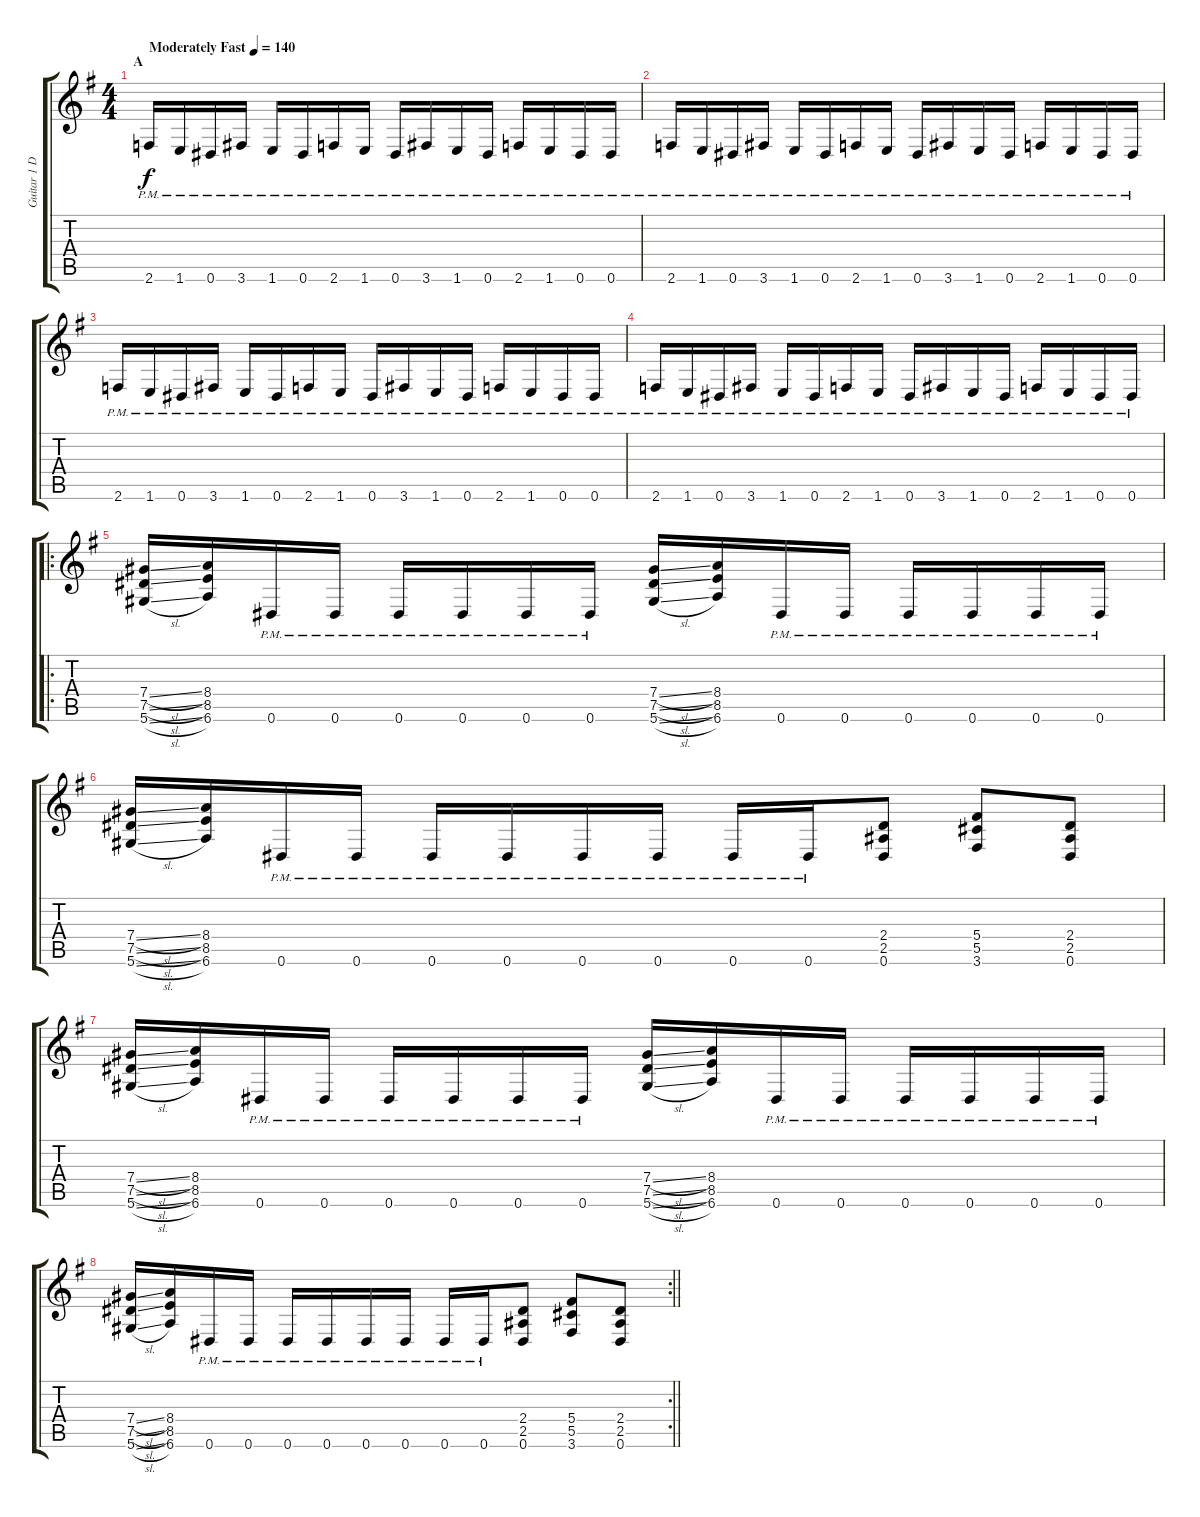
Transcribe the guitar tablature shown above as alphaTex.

\track ("Guitar 1 Doubled" "Guitar 1 D") {instrument overdrivenguitar}
\staff {score tabs}
\tuning (Eb4 Bb3 Gb3 Db3 Ab2 Eb2) {hide}
\ts (4 4)
\section ("" "A")
\tempo (140 "Moderately Fast")
\clef g2
\ks g
2.6{pm}.16{dy f instrument overdrivenguitar} 1.6{pm}.16 0.6{pm}.16 3.6{pm}.16 1.6{pm}.16 0.6{pm}.16 2.6{pm}.16 1.6{pm}.16 0.6{pm}.16 3.6{pm}.16 1.6{pm}.16 0.6{pm}.16 2.6{pm}.16 1.6{pm}.16 0.6{pm}.16 0.6{pm}.16 |
2.6{pm}.16 1.6{pm}.16 0.6{pm}.16 3.6{pm}.16 1.6{pm}.16 0.6{pm}.16 2.6{pm}.16 1.6{pm}.16 0.6{pm}.16 3.6{pm}.16 1.6{pm}.16 0.6{pm}.16 2.6{pm}.16 1.6{pm}.16 0.6{pm}.16 0.6{pm}.16 |
2.6{pm}.16 1.6{pm}.16 0.6{pm}.16 3.6{pm}.16 1.6{pm}.16 0.6{pm}.16 2.6{pm}.16 1.6{pm}.16 0.6{pm}.16 3.6{pm}.16 1.6{pm}.16 0.6{pm}.16 2.6{pm}.16 1.6{pm}.16 0.6{pm}.16 0.6{pm}.16 |
2.6{pm}.16 1.6{pm}.16 0.6{pm}.16 3.6{pm}.16 1.6{pm}.16 0.6{pm}.16 2.6{pm}.16 1.6{pm}.16 0.6{pm}.16 3.6{pm}.16 1.6{pm}.16 0.6{pm}.16 2.6{pm}.16 1.6{pm}.16 0.6{pm}.16 0.6{pm}.16 |
\ro
(7.4{sl} 7.5{sl} 5.6{sl}).16 (8.4 8.5 6.6).16 0.6{pm}.16 0.6{pm}.16 0.6{pm}.16 0.6{pm}.16 0.6{pm}.16 0.6{pm}.16 (7.4{sl} 7.5{sl} 5.6{sl}).16 (8.4 8.5 6.6).16 0.6{pm}.16 0.6{pm}.16 0.6{pm}.16 0.6{pm}.16 0.6{pm}.16 0.6{pm}.16 |
(7.4{sl} 7.5{sl} 5.6{sl}).16 (8.4 8.5 6.6).16 0.6{pm}.16 0.6{pm}.16 0.6{pm}.16 0.6{pm}.16 0.6{pm}.16 0.6{pm}.16 0.6{pm}.16 0.6{pm}.16 (2.4 2.5 0.6).8 (5.4 5.5 3.6).8 (2.4 2.5 0.6).8 |
(7.4{sl} 7.5{sl} 5.6{sl}).16 (8.4 8.5 6.6).16 0.6{pm}.16 0.6{pm}.16 0.6{pm}.16 0.6{pm}.16 0.6{pm}.16 0.6{pm}.16 (7.4{sl} 7.5{sl} 5.6{sl}).16 (8.4 8.5 6.6).16 0.6{pm}.16 0.6{pm}.16 0.6{pm}.16 0.6{pm}.16 0.6{pm}.16 0.6{pm}.16 |
\rc 2
\barLineRight lightlight
(7.4{sl} 7.5{sl} 5.6{sl}).16 (8.4 8.5 6.6).16 0.6{pm}.16 0.6{pm}.16 0.6{pm}.16 0.6{pm}.16 0.6{pm}.16 0.6{pm}.16 0.6{pm}.16 0.6{pm}.16 (2.4 2.5 0.6).8 (5.4 5.5 3.6).8 (2.4 2.5 0.6).8
